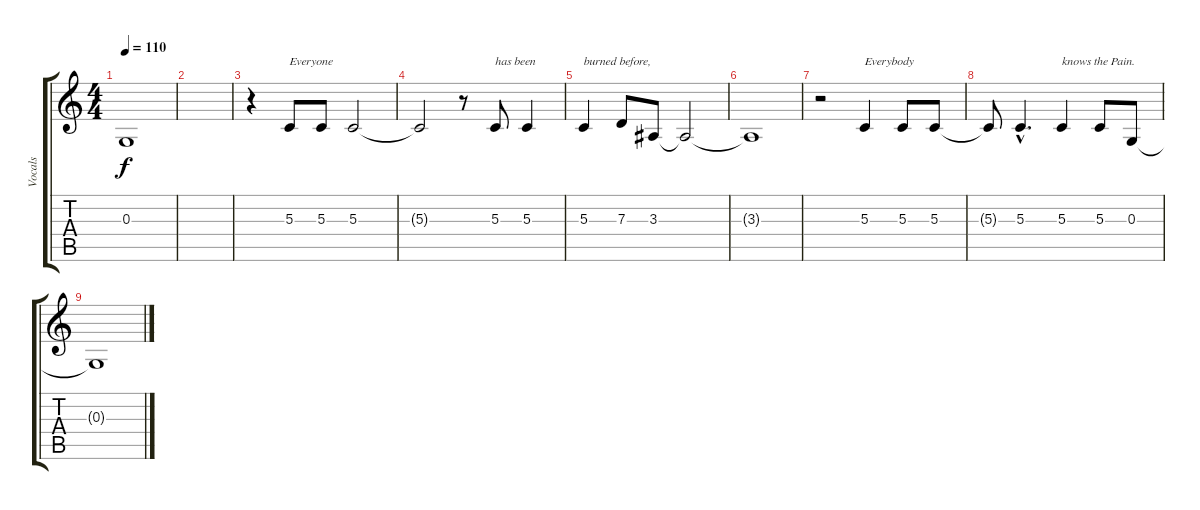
\track ("Vocals" "Vocals") {instrument lead6voice}
\staff {score tabs}
\tuning (E4 B3 G3 D3 A2 E2) {hide}
\ts (4 4)
\tempo 110
\clef g2
\ks c
0.3{t}.1{dy f} |
|
r.4 5.3.8{txt "Everyone"} 5.3.8 5.3.2 |
5.3{t}.2 r.8 5.3.8{txt "has been"} 5.3.4 |
5.3.4{txt "burned before,"} 7.3.8 3.3.8 3.3{t}.2 |
3.3{t}.1 |
r.2 5.3.4{txt "Everybody"} 5.3.8 5.3.8 |
5.3{t}.8 5.3{hac}.4{d} 5.3.4{txt "knows the Pain."} 5.3.8 0.3.8 |
0.3{t}.1
